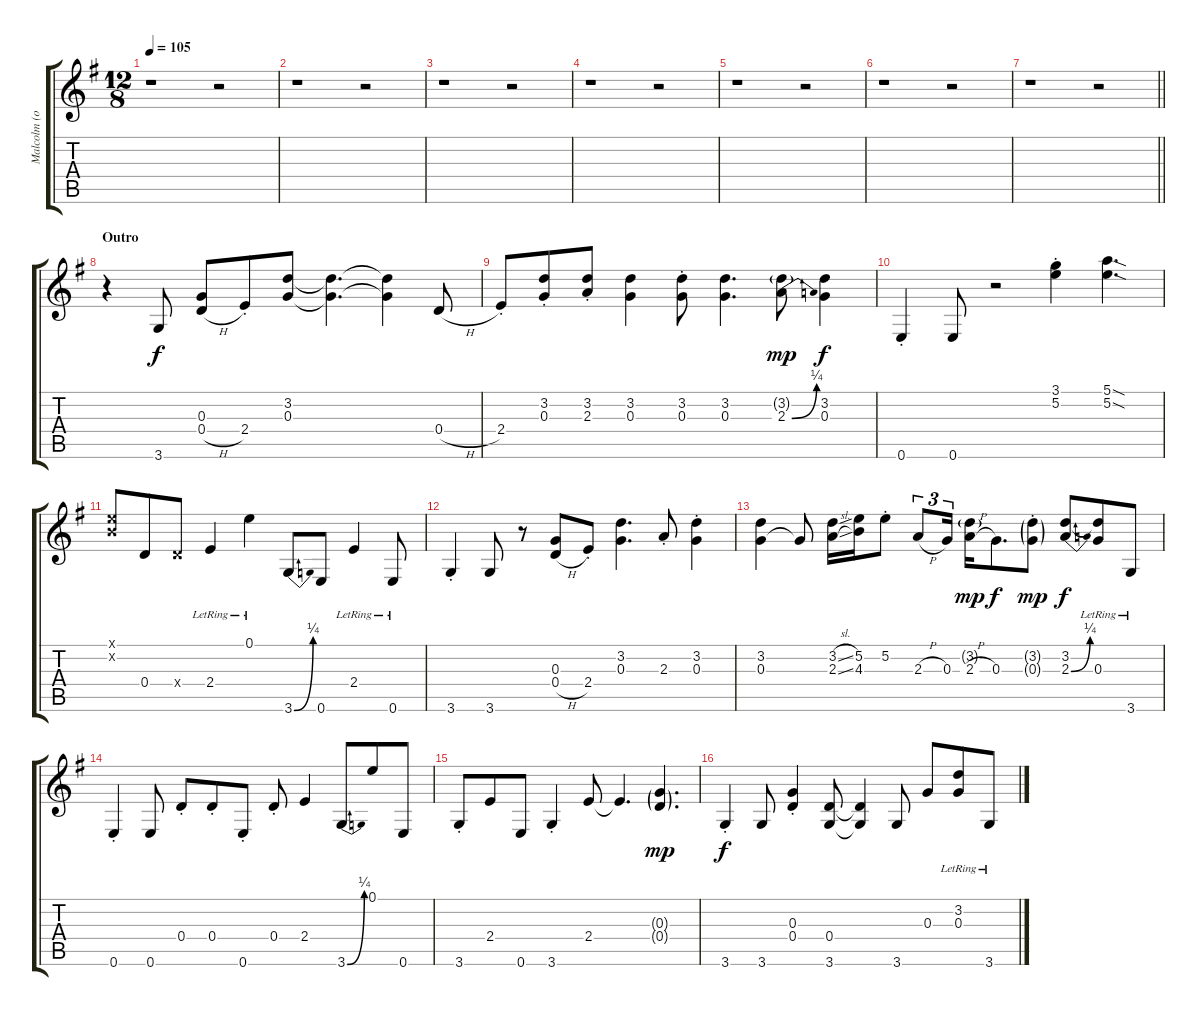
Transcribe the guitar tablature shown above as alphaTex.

\track ("Malcolm (outro)" "Malcolm (o") {instrument electricguitarjazz}
\staff {score tabs}
\tuning (E4 B3 G3 D3 A2 E2) {hide}
\ts (12 8)
\tempo 105
\clef g2
\ks g
r.1{dy f} r.2 |
r.1 r.2 |
r.1 r.2 |
r.1 r.2 |
r.1 r.2 |
r.1 r.2 |
\barLineRight lightlight
r.1 r.2 |
\section ("" "Outro")
r.4 3.6.8 (0.3 0.4{h}).8 2.4{st}.8 (3.2 0.3).8 (3.2{t} 0.3{t}).4{d} (3.2{t} 0.3{t}).4 0.4{h}.8 |
2.4{st}.8 (3.2{st} 0.3{st}).8 (3.2{st} 2.3{st}).8 (3.2 0.3).4 (3.2{st} 0.3{st}).8 (3.2 0.3).4{d} (3.2{g} 2.3{be (bend 0 0 60 1)}).8{dy mp} (3.2 0.3).4{dy f} |
0.6{st}.4 0.6.8 r.2 (3.1{st} 5.2{st}).4 (5.1{sod} 5.2{sod}).4{d} |
(0.1{x} 0.2{x}).8 0.4.8 0.4{x}.8 2.4{lr}.4 0.1{lr}.4 3.6{be (bend 0 0 60 1)}.8 0.6.8 2.4{lr}.4 0.6{lr}.8 |
3.6{st}.4 3.6.8 r.8 (0.3 0.4{h}).8 2.4{st}.8 (3.2 0.3).4{d} 2.3{st}.8 (3.2{st} 0.3{st}).4 |
(3.2 0.3).4 0.3{t}.8 (3.2{sl} 2.3{sl}).16 (5.2 4.3).16 5.2{st}.8 2.3{h}.8{tu (3 2)} 0.3.16{tu (3 2)} (3.2{g} 2.3{h}).16{dy mp} 0.3.8{d dy f} (3.2{g st} 0.3{g st}).8{dy mp} (3.2 2.3{be (bend 0 0 60 1)}).8{dy f} (3.2{t} 0.3{lr}).8 3.6{lr}.8 |
0.6{st}.4 0.6.8 0.4{st}.8 0.4{st}.8 0.6{st}.8 0.4{st}.8 2.4.4 3.6{be (bend 0 0 60 1)}.8 0.1.8 0.6.8 |
3.6{st}.8 2.4.8 0.6.8 3.6{st}.4 2.4.8 2.4{t}.4{d} (0.3{g} 0.4{g}).4{d dy mp} |
3.6{st}.4{dy f} 3.6.8 (0.3{st} 0.4{st}).4 (0.4 3.6).8 (0.4{t} 3.6{t}).4 3.6.8 0.3.8 (3.2{lr} 0.3{lr}).8 3.6{lr}.8
